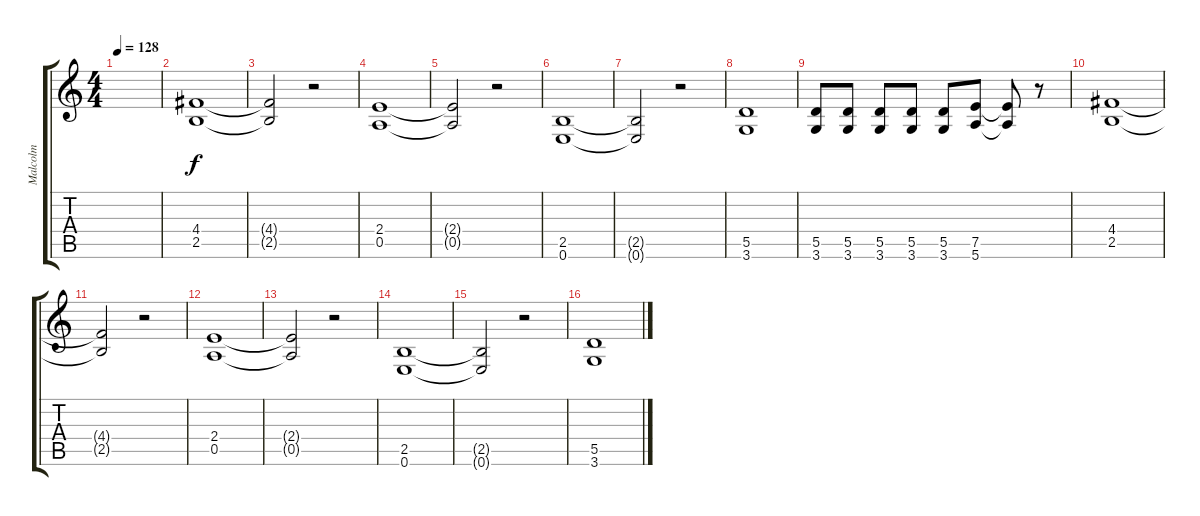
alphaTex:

\track ("Malcolm" "Malcolm") {instrument distortionguitar}
\staff {score tabs}
\tuning (E4 B3 G3 D3 A2 E2) {hide}
\ts (4 4)
\tempo 128
\clef g2
\ks c
|
(4.4 2.5).1 |
(4.4{t} 2.5{t}).2 r.2 |
(2.4 0.5).1 |
(2.4{t} 0.5{t}).2 r.2 |
(2.5 0.6).1 |
(2.5{t} 0.6{t}).2 r.2 |
(5.5 3.6).1 |
(5.5 3.6).8 (5.5 3.6).8 (5.5 3.6).8 (5.5 3.6).8 (5.5 3.6).8 (7.5 5.6).8 (7.5{t} 5.6{t}).8 r.8 |
(4.4 2.5).1 |
(4.4{t} 2.5{t}).2 r.2 |
(2.4 0.5).1 |
(2.4{t} 0.5{t}).2 r.2 |
(2.5 0.6).1 |
(2.5{t} 0.6{t}).2 r.2 |
(5.5 3.6).1
